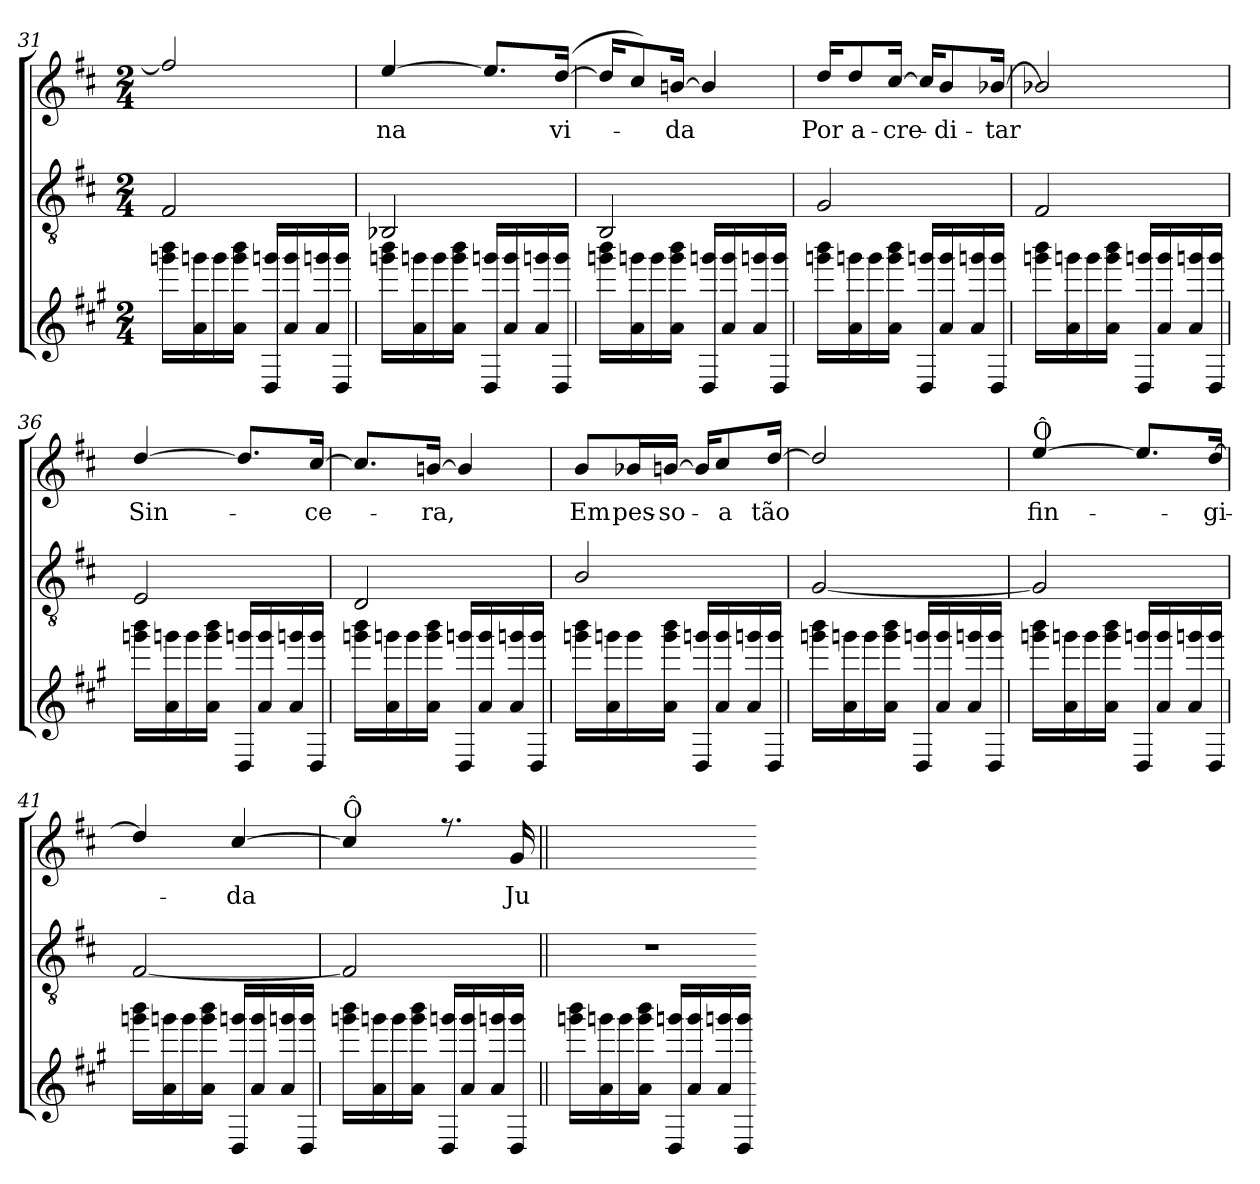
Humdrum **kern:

**kern	**kern	**kern	**text
*part3	*part2	*part1	*part1
*staff3	*staff2	*staff1	*staff1
*clefG2	*clefGv2	*clefG2	*
*k[f#c#g#]	*k[f#c#]	*k[f#c#]	*
*A:	*D:	*D:	*
*M2/4	*M2/4	*M2/4	*
=31	=31	=31	=31
*	*	*^	*
16gggn\ 16bbb\LL	2F#/	2ff#/]	2ryy	.
16a\ 16gggn\	.	.	.	.
16ggg\	.	.	.	.
16a\ 16ggg\ 16bbb\JJ	.	.	.	.
16D/ 16gggn/LL	.	.	.	.
16a/ 16ggg/	.	.	.	.
16a/ 16gggn/	.	.	.	.
16D/ 16ggg/JJ	.	.	.	.
!!LO:PB:g=z	!!
=32	=32	=32	=32	=32
!	!	!	!	!LO:LY:b
16gggn\ 16bbb\LL	2BB-X/	[>4ee/	2ryy	na
16a\ 16gggn\	.	.	.	.
16ggg\	.	.	.	.
16a\ 16ggg\ 16bbb\JJ	.	.	.	.
16D/ 16gggn/LL	.	8.ee/L]	.	.
16a/ 16ggg/	.	.	.	.
16a/ 16gggn/	.	.	.	.
!	!	!	!	!LO:LY:b
16D/ 16ggg/JJ	.	(<[>16dd/Jk	.	vi-
=33	=33	=33	=33	=33
16gggn\ 16bbb\LL	2BB/	16dd/KL]	2ryy	.
16a\ 16gggn\	.	8cc#/)	.	.
16ggg\	.	.	.	.
!	!	!	!	!LO:LY:b
16a\ 16ggg\ 16bbb\JJ	.	[>16bn/Jk	.	-da
16D/ 16gggn/LL	.	4b/]	.	.
16a/ 16ggg/	.	.	.	.
16a/ 16gggn/	.	.	.	.
16D/ 16ggg/JJ	.	.	.	.
=34	=34	=34	=34	=34
!	!	!	!	!LO:LY:b
16gggn\ 16bbb\LL	2G/	16dd/KL	2ryy	Por
!	!	!	!	!LO:LY:b
16a\ 16gggn\	.	8dd/	.	a-
16ggg\	.	.	.	.
!	!	!	!	!LO:LY:b
16a\ 16ggg\ 16bbb\JJ	.	[>16cc#/Jk	.	-cre-
16D/ 16gggn/LL	.	16cc#/KL]	.	.
!	!	!	!	!LO:LY:b
16a/ 16ggg/	.	8b/	.	-di-
16a/ 16gggn/	.	.	.	.
!	!	!	!	!LO:LY:b
16D/ 16ggg/JJ	.	[>16b-X/Jk	.	-tar
=35	=35	=35	=35	=35
16gggn\ 16bbb\LL	2F#/	2b-X/]	2ryy	.
16a\ 16gggn\	.	.	.	.
16ggg\	.	.	.	.
16a\ 16ggg\ 16bbb\JJ	.	.	.	.
16D/ 16gggn/LL	.	.	.	.
16a/ 16ggg/	.	.	.	.
16a/ 16gggn/	.	.	.	.
16D/ 16ggg/JJ	.	.	.	.
!!LO:LB:g=z	!!
=36	=36	=36	=36	=36
!	!	!	!	!LO:LY:b
16gggn\ 16bbb\LL	2E/	[>4dd/	2ryy	Sin-
16a\ 16gggn\	.	.	.	.
16ggg\	.	.	.	.
16a\ 16ggg\ 16bbb\JJ	.	.	.	.
16D/ 16gggn/LL	.	8.dd/L]	.	.
16a/ 16ggg/	.	.	.	.
16a/ 16gggn/	.	.	.	.
!	!	!	!	!LO:LY:b
16D/ 16ggg/JJ	.	[>16cc#/Jk	.	-ce-
=37	=37	=37	=37	=37
16gggn\ 16bbb\LL	2D/	8.cc#/L]	2ryy	.
16a\ 16gggn\	.	.	.	.
16ggg\	.	.	.	.
!	!	!	!	!LO:LY:b
16a\ 16ggg\ 16bbb\JJ	.	[>16bn/Jk	.	-ra,
16D/ 16gggn/LL	.	4b/]	.	.
16a/ 16ggg/	.	.	.	.
16a/ 16gggn/	.	.	.	.
16D/ 16ggg/JJ	.	.	.	.
=38	=38	=38	=38	=38
!	!	!	!	!LO:LY:b
16gggn\ 16bbb\LL	2B/	8b/L	2ryy	Em
16a\ 16gggn\	.	.	.	.
!	!	!	!	!LO:LY:b
16ggg\	.	16b-X/L	.	pes-
!	!	!	!	!LO:LY:b
16a\ 16ggg\ 16bbb\JJ	.	[>16bn/JJ	.	-so-
16D/ 16gggn/LL	.	16b/KL]	.	.
!	!	!	!	!LO:LY:b
16a/ 16ggg/	.	8cc#/	.	-a
16a/ 16gggn/	.	.	.	.
!	!	!	!	!LO:LY:b
16D/ 16ggg/JJ	.	[>16dd/Jk	.	tão
=39	=39	=39	=39	=39
16gggn\ 16bbb\LL	[2G/	2dd/]	2ryy	.
16a\ 16gggn\	.	.	.	.
16ggg\	.	.	.	.
16a\ 16ggg\ 16bbb\JJ	.	.	.	.
16D/ 16gggn/LL	.	.	.	.
16a/ 16ggg/	.	.	.	.
16a/ 16gggn/	.	.	.	.
16D/ 16ggg/JJ	.	.	.	.
!!LO:LB:g=z	!!
=40	=40	=40	=40	=40
!	!	!LO:TX:a:t=Ô	!	!
!	!	!	!	!LO:LY:b
16gggn\ 16bbb\LL	2G/]	[>4ee/	2ryy	fin-
16a\ 16gggn\	.	.	.	.
16ggg\	.	.	.	.
16a\ 16ggg\ 16bbb\JJ	.	.	.	.
16D/ 16gggn/LL	.	8.ee/L]	.	.
16a/ 16ggg/	.	.	.	.
16a/ 16gggn/	.	.	.	.
!	!	!	!	!LO:LY:b
16D/ 16ggg/JJ	.	[>16dd/Jk	.	-gi-
=41	=41	=41	=41	=41
16gggn\ 16bbb\LL	[2F#/	4dd/]	2ryy	.
16a\ 16gggn\	.	.	.	.
16ggg\	.	.	.	.
16a\ 16ggg\ 16bbb\JJ	.	.	.	.
!	!	!	!	!LO:LY:b
16D/ 16gggn/LL	.	[>4cc#/	.	-da
16a/ 16ggg/	.	.	.	.
16a/ 16gggn/	.	.	.	.
16D/ 16ggg/JJ	.	.	.	.
=42	=42	=42	=42	=42
!	!	!LO:TX:a:t=Ô	!	!
16gggn\ 16bbb\LL	2F#/]	4cc#/]	2ryy	.
16a\ 16gggn\	.	.	.	.
16ggg\	.	.	.	.
16a\ 16ggg\ 16bbb\JJ	.	.	.	.
16D/ 16gggn/LL	.	8.rff	.	.
16a/ 16ggg/	.	.	.	.
16a/ 16gggn/	.	.	.	.
!	!	!	!	!LO:LY:b
16D/ 16ggg/JJ	.	16g/	.	Ju
*	*	*v	*v	*
=43||	=43||	=43||	=43||
16gggn\ 16bbb\LL	2r	2ryy	.
16a\ 16gggn\	.	.	.
16ggg\	.	.	.
16a\ 16ggg\ 16bbb\JJ	.	.	.
16D/ 16gggn/LL	.	.	.
16a/ 16ggg/	.	.	.
16a/ 16gggn/	.	.	.
16D/ 16ggg/JJ	.	.	.
=-	=-	=-	=-
*-	*-	*-	*-
